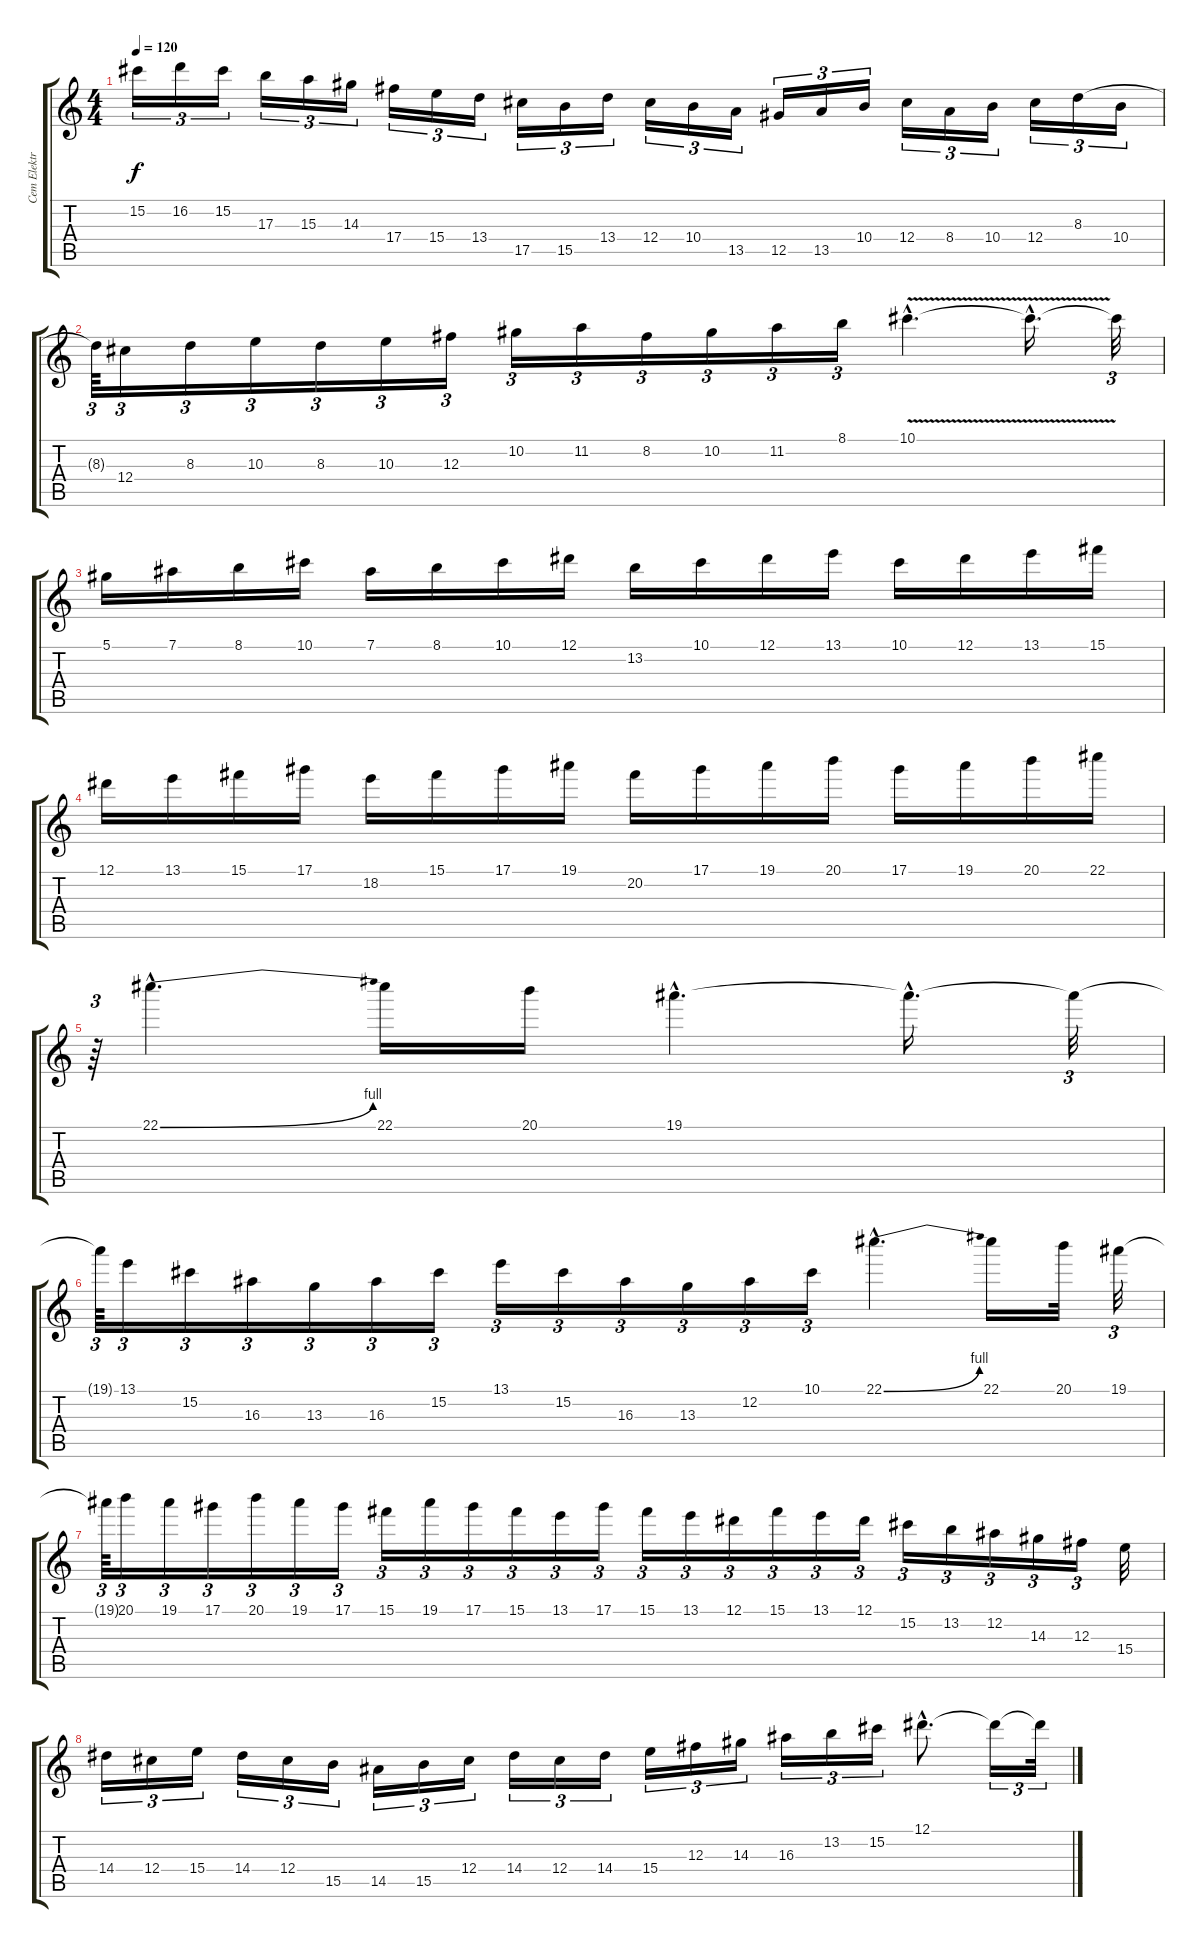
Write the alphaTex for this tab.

\track ("Cem Elektro" "Cem Elektr") {instrument overdrivenguitar}
\staff {score tabs}
\tuning (Eb4 Bb3 Gb3 Db3 Ab2 Eb2) {hide}
\ts (4 4)
\tempo 120
\clef g2
\ks c
15.2.16{tu (3 2) dy f} 16.2.16{tu (3 2)} 15.2.16{tu (3 2)} 17.3.16{tu (3 2)} 15.3.16{tu (3 2)} 14.3.16{tu (3 2)} 17.4.16{tu (3 2)} 15.4.16{tu (3 2)} 13.4.16{tu (3 2)} 17.5.16{tu (3 2)} 15.5.16{tu (3 2)} 13.4.16{tu (3 2)} 12.4.16{tu (3 2)} 10.4.16{tu (3 2)} 13.5.16{tu (3 2)} 12.5.16{tu (3 2)} 13.5.16{tu (3 2)} 10.4.16{tu (3 2)} 12.4.16{tu (3 2)} 8.4.16{tu (3 2)} 10.4.16{tu (3 2)} 12.4.16{tu (3 2)} 8.3.16{tu (3 2)} 10.4.16{tu (3 2)} |
8.3{t}.64{tu (3 2)} 12.4.16{tu (3 2)} 8.3.16{tu (3 2)} 10.3.16{tu (3 2)} 8.3.16{tu (3 2)} 10.3.16{tu (3 2)} 12.3.16{tu (3 2)} 10.2.16{tu (3 2)} 11.2.16{tu (3 2)} 8.2.16{tu (3 2)} 10.2.16{tu (3 2)} 11.2.16{tu (3 2)} 8.1.16{tu (3 2)} 10.1{v hac}.4{d} 10.1{hac t}.16{d} 10.1{t}.32{tu (3 2)} |
5.1.16 7.1.16 8.1.16 10.1.16 7.1.16 8.1.16 10.1.16 12.1.16 13.2.16 10.1.16 12.1.16 13.1.16 10.1.16 12.1.16 13.1.16 15.1.16 |
12.1.16 13.1.16 15.1.16 17.1.16 18.2.16 15.1.16 17.1.16 19.1.16 20.2.16 17.1.16 19.1.16 20.1.16 17.1.16 19.1.16 20.1.16 22.1.16 |
r.64{tu (3 2)} 22.1{be (bend 0 0 60 4) hac}.4{d} 22.1.16 20.1.16 19.1{hac}.4{d} 19.1{hac t}.16{d} 19.1{t}.32{tu (3 2)} |
19.1{t}.64{tu (3 2)} 13.1.16{tu (3 2)} 15.2.16{tu (3 2)} 16.3.16{tu (3 2)} 13.3.16{tu (3 2)} 16.3.16{tu (3 2)} 15.2.16{tu (3 2)} 13.1.16{tu (3 2)} 15.2.16{tu (3 2)} 16.3.16{tu (3 2)} 13.3.16{tu (3 2)} 12.2.16{tu (3 2)} 10.1.16{tu (3 2)} 22.1{be (bend 0 0 60 4) hac}.4{d} 22.1.16 20.1.32 19.1.32{tu (3 2)} |
19.1{t}.64{tu (3 2)} 20.1.16{tu (3 2)} 19.1.16{tu (3 2)} 17.1.16{tu (3 2)} 20.1.16{tu (3 2)} 19.1.16{tu (3 2)} 17.1.16{tu (3 2)} 15.1.16{tu (3 2)} 19.1.16{tu (3 2)} 17.1.16{tu (3 2)} 15.1.16{tu (3 2)} 13.1.16{tu (3 2)} 17.1.16{tu (3 2)} 15.1.16{tu (3 2)} 13.1.16{tu (3 2)} 12.1.16{tu (3 2)} 15.1.16{tu (3 2)} 13.1.16{tu (3 2)} 12.1.16{tu (3 2)} 15.2.16{tu (3 2)} 13.2.16{tu (3 2)} 12.2.16{tu (3 2)} 14.3.16{tu (3 2)} 12.3.16{tu (3 2)} 15.4.32 |
14.4.16{tu (3 2)} 12.4.16{tu (3 2)} 15.4.16{tu (3 2)} 14.4.16{tu (3 2)} 12.4.16{tu (3 2)} 15.5.16{tu (3 2)} 14.5.16{tu (3 2)} 15.5.16{tu (3 2)} 12.4.16{tu (3 2)} 14.4.16{tu (3 2)} 12.4.16{tu (3 2)} 14.4.16{tu (3 2)} 15.4.16{tu (3 2)} 12.3.16{tu (3 2)} 14.3.16{tu (3 2)} 16.3.16{tu (3 2)} 13.2.16{tu (3 2)} 15.2.16{tu (3 2)} 12.1{hac}.8{d} 12.1{t}.16{tu (3 2)} 12.1{t}.32{tu (3 2)}
